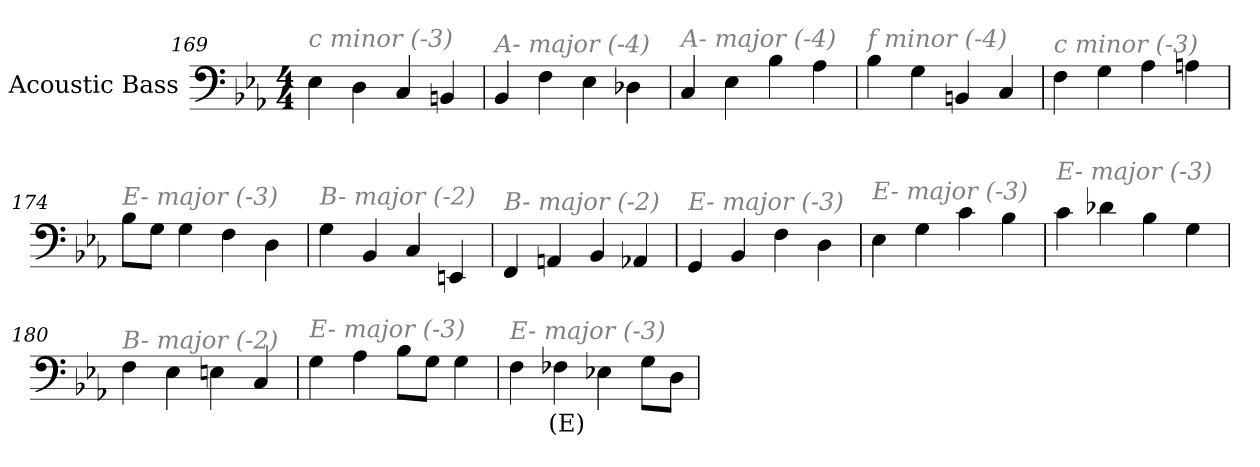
**kern	**text
*part1	*part1
*staff1	*staff1
*I"Acoustic Bass	*
*clefF4	*
*ITrd7c12	*
*k[b-e-a-]	*
*E-:	*
*M4/4	*
=169	=169
!LO:TX:i:color=#808080:t=c minor (-3)	!
4EE-	.
4DD	.
4CC	.
4BBBn	.
=170	=170
!LO:TX:i:color=#808080:t=A- major (-4)	!
4BBB-	.
4FF	.
4EE-	.
4DD-X	.
=171	=171
!LO:TX:i:color=#808080:t=A- major (-4)	!
4CC	.
4EE-	.
4BB-	.
4AA-	.
=172	=172
!LO:TX:i:color=#808080:t=f minor (-4)	!
4BB-	.
4GG	.
4BBBn	.
4CC	.
=173	=173
!LO:TX:i:color=#808080:t=c minor (-3)	!
4FF	.
4GG	.
4AA-	.
4AAn	.
=174	=174
!LO:TX:i:color=#808080:t=E- major (-3)	!
8BB-L	.
8GGJ	.
4GG	.
4FF	.
4DD	.
=175	=175
!LO:TX:i:color=#808080:t=B- major (-2)	!
4GG	.
4BBB-	.
4CC	.
4EEEn	.
=176	=176
!LO:TX:i:color=#808080:t=B- major (-2)	!
4FFF	.
4AAAn	.
4BBB-	.
4AAA-X	.
=177	=177
!LO:TX:i:color=#808080:t=E- major (-3)	!
4GGG	.
4BBB-	.
4FF	.
4DD	.
=178	=178
!LO:TX:i:color=#808080:t=E- major (-3)	!
4EE-	.
4GG	.
4C	.
4BB-	.
=179	=179
!LO:TX:i:color=#808080:t=E- major (-3)	!
4C	.
4D-X	.
4BB-	.
4GG	.
=180	=180
!LO:TX:i:color=#808080:t=B- major (-2)	!
4FF	.
4EE-	.
4EEn	.
4CC	.
=181	=181
!LO:TX:i:color=#808080:t=E- major (-3)	!
4GG	.
4AA-	.
8BB-L	.
8GGJ	.
4GG	.
=182	=182
!LO:TX:i:color=#808080:t=E- major (-3)	!
4FF	.
4FF-Xi	(E)
4EE-X	.
8GGL	.
8DDJ	.
=	=
*-	*-
